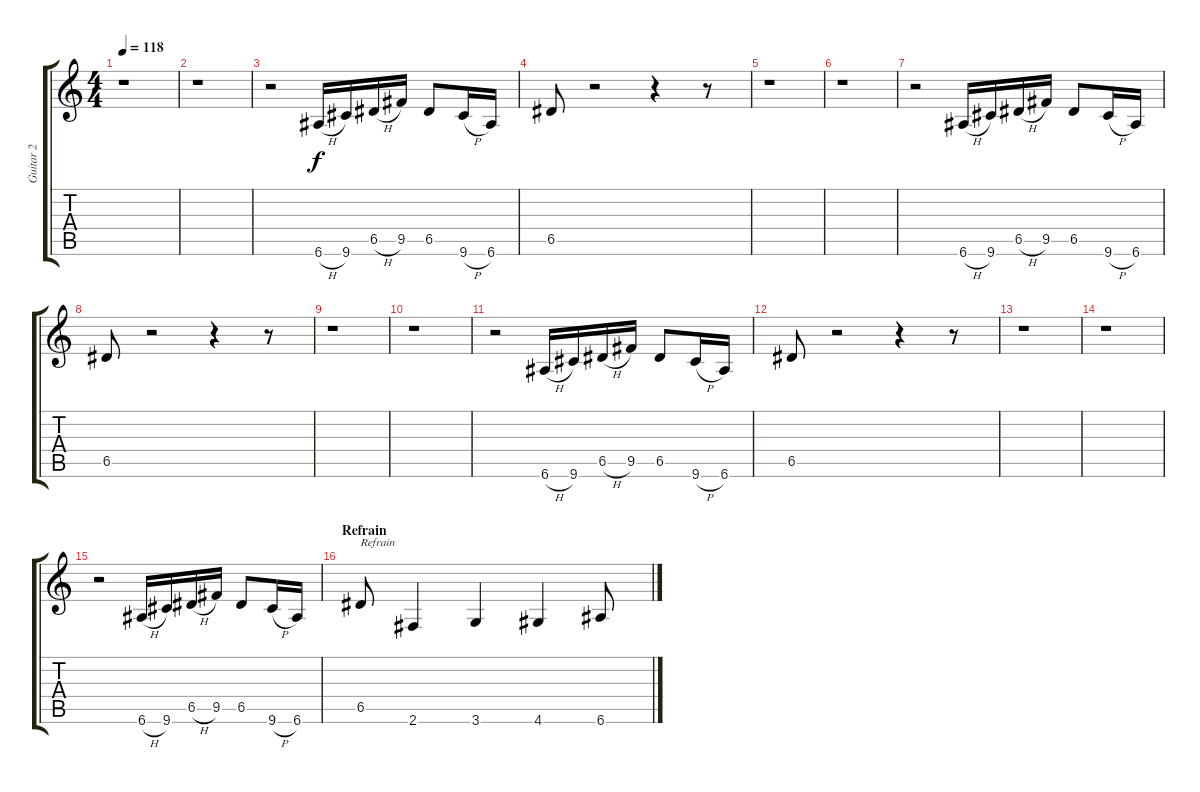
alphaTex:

\track ("Guitar 2" "Guitar 2") {instrument overdrivenguitar}
\staff {score tabs}
\tuning (E4 B3 G3 D3 A2 E2) {hide}
\ts (4 4)
\tempo 118
\clef g2
\ks c
r.1{dy f} |
r.1 |
r.2 6.6{h}.16 9.6.16 6.5{h}.16 9.5.16 6.5.8 9.6{h}.16 6.6.16 |
6.5.8 r.2 r.4 r.8 |
r.1 |
r.1 |
r.2 6.6{h}.16 9.6.16 6.5{h}.16 9.5.16 6.5.8 9.6{h}.16 6.6.16 |
6.5.8 r.2 r.4 r.8 |
r.1 |
r.1 |
r.2 6.6{h}.16 9.6.16 6.5{h}.16 9.5.16 6.5.8 9.6{h}.16 6.6.16 |
6.5.8 r.2 r.4 r.8 |
r.1 |
r.1 |
r.2 6.6{h}.16 9.6.16 6.5{h}.16 9.5.16 6.5.8 9.6{h}.16 6.6.16 |
\section ("" "Refrain")
6.5.8{txt "Refrain"} 2.6.4 3.6.4 4.6.4 6.6.8
